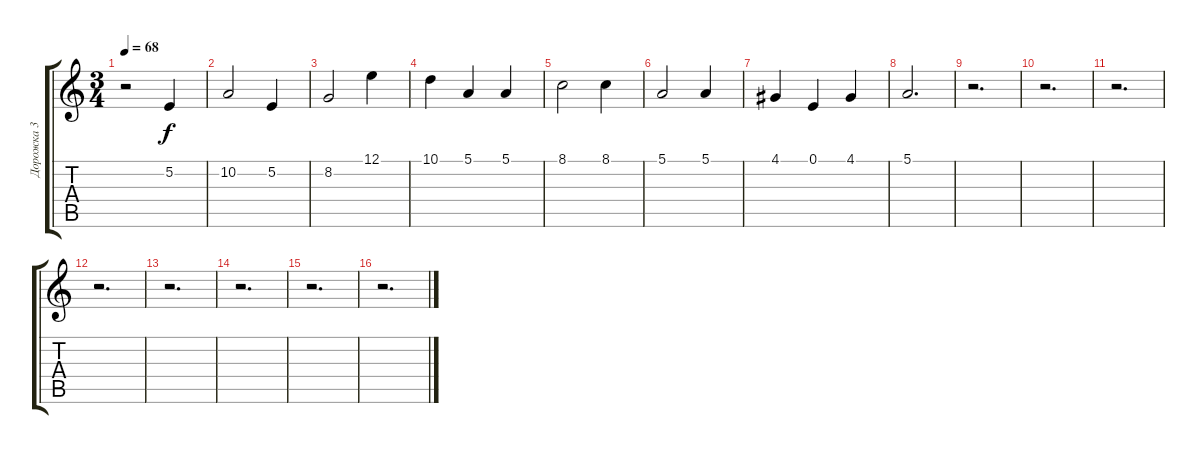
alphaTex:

\track ("Дорожка 3" "Дорожка 3") {instrument pad4choir}
\staff {score tabs}
\tuning (E4 B3 G3 D3 A2 E2) {hide}
\ts (3 4)
\tempo 68
\clef g2
\ks c
r.2{dy f instrument pad4choir} 5.2.4 |
10.2.2 5.2.4 |
8.2.2 12.1.4 |
10.1.4 5.1.4 5.1.4 |
8.1.2 8.1.4 |
5.1.2 5.1.4 |
4.1.4 0.1.4 4.1.4 |
5.1.2{d} |
r.2{d} |
r.2{d} |
r.2{d} |
r.2{d} |
r.2{d} |
r.2{d} |
r.2{d} |
r.2{d}
